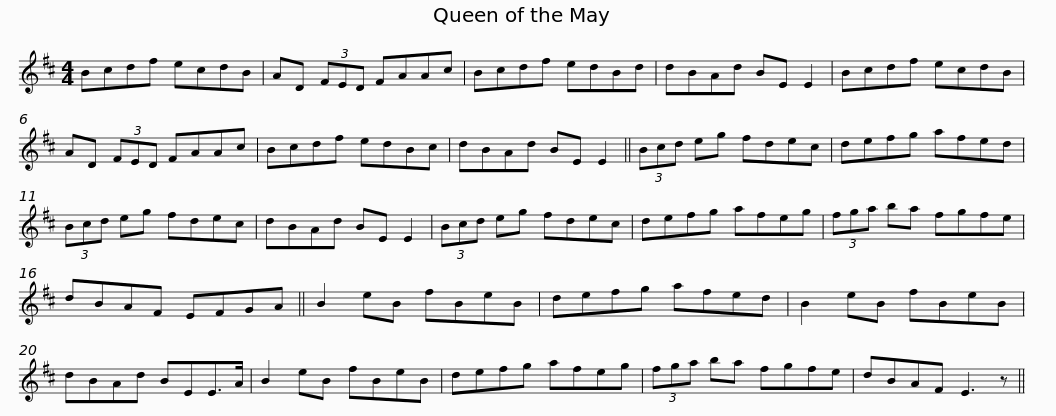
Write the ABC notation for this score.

X:1
L:1/8
M:4/4
I:linebreak $
K:D
V:1 treble
V:1
 Bcdf ecdB | AD (3FED FAAc | Bcdf edBd | dBAd BE E2 | Bcdf ecdB |$ %5
 AD (3FED FAAc | Bcdf edBc | dBAd BE E2 || (3Bcd eg fdec | defg afed |$ %10
 (3Bcd eg fdec | dBAd BE E2 | (3Bcd eg fdec | defg afeg | (3fga ba fgfe |$ %15
 dBAF EFGA || B2 eB fBeB | defg afed | B2 eB fBeB | dBAd BEE>A | %20
 B2 eB fBeB |$ defg afeg | (3fga ba fgfe | dBAF E3 z || %24
